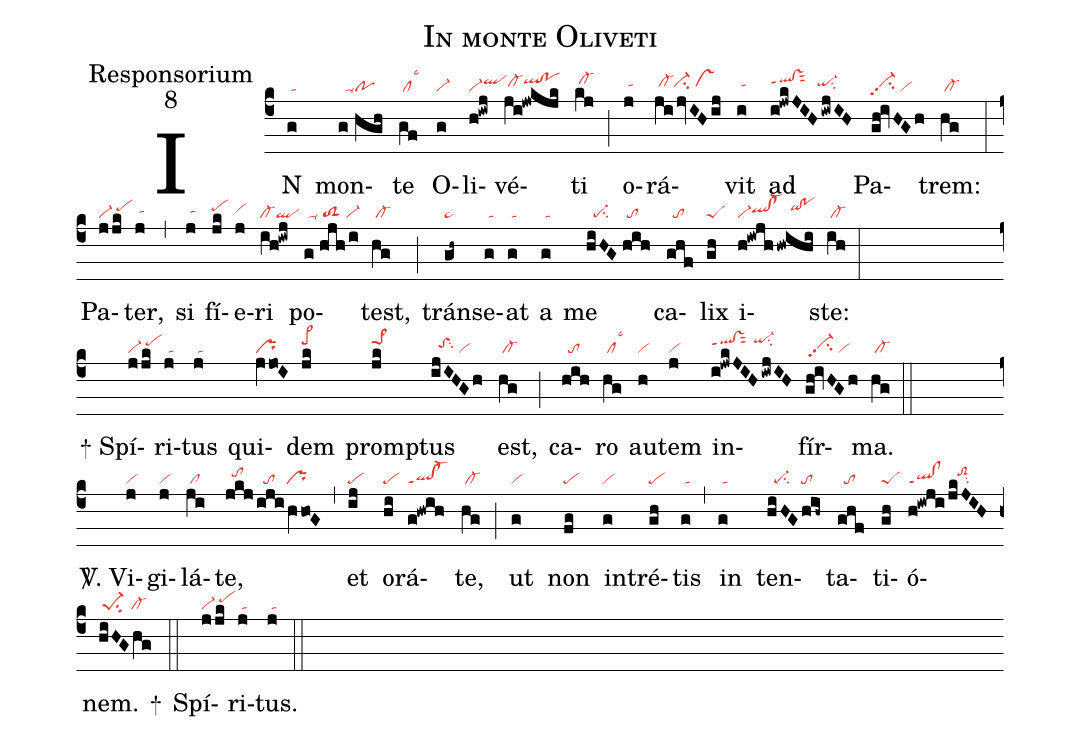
name:In monte Oliveti;
office-part:Responsorium;
mode:8;
nabc-lines: 1;
%%
(c4)
IN(g|/ta) mon(g//hgh|//poppu1)te(gf|/cllsc3) O(g|vi-)li(h!iwj|vi-qlhi)vé(ji!jwkjk|/cl-hhqlhi!pohi)ti(kj|/cl-hi) (;)
o(j|/tahh)rá(ji/jvIHij|/cl-hhci-hh/vshh)vit(i|/tahh) ad(i!jwkJIHiwjIH|qlhi!vshippt1sut2///qi-hhsu2) Pa(gh!ivHGh|vi-hhpp2su2/vi)trem:(hg|/cl-) (:)
Pa(jjk|vi-/pehi)ter,(j|/tahh) (,)
si(j|/tahh) fí(jk|pehi)e(j|vihh)ri(ih!iwj|cl-ql) po(g//hjh/i|/ta-/toS2/vi-)test,(hg|/cl-) (;)
trán(gh~|pe~)se(g|/ta)at(g|/ta) a(g|/ta) me(hiHG//hih|//pe-su2/////to) ca(ghf|//to)lix(gh|peS) i(h!iwjh/hwihi|vi-qlhh!cl-hh//qihi!pohi)ste:(ih|/cl-) (:Z)
+ Spí(jjk|vi-/pehi)ri(j|/ta)tus(j|/ta) qui(jVjo!I|pr)dem(jk|pe>hj) prom(jk|pe>1hj)ptus(ijIHGh|//toShhsu2/vi) est,(hg|/cl-) (;)
ca(hih|//to)ro(hg|/cllsc3) au(h|vi)tem(j|vi) in(i!jwkJIH/iwjIH|qlhi!vshippt1sut2//qi-hjsu2)fír(gh!ivHGh|/vi-hhpp2su2/vi)ma.(hg|/cl-) (::Z)
<sp>V/</sp>. Vi(j|vi)gi(j|vi)lá(ji|/cl)te,(jkj/iji/hVho!G|//tohi//////to///pr) (,)
et(ij|pe) o(hi|pe)rá(g!hwih|ql!cl-ppt1)te,(hg|/cl-) (;)
ut(g|vi) non(fg|pe) in(g|vi)tré(gh|pe)tis(g|/ta) (,)
in(g|/ta) ten(hiHG/hih~|//pe-su2///to)ta(ghf|//to)ti(gh|peS)ó(h!iwji/jkJIH|ql!clppt1////toS2hisu2)nem.(hiHG/hg|/pe-1su2//cl-) +(::)
Spí(jjk|vi-/pehi)ri(j|/ta)tus.(j|/ta) (::)
